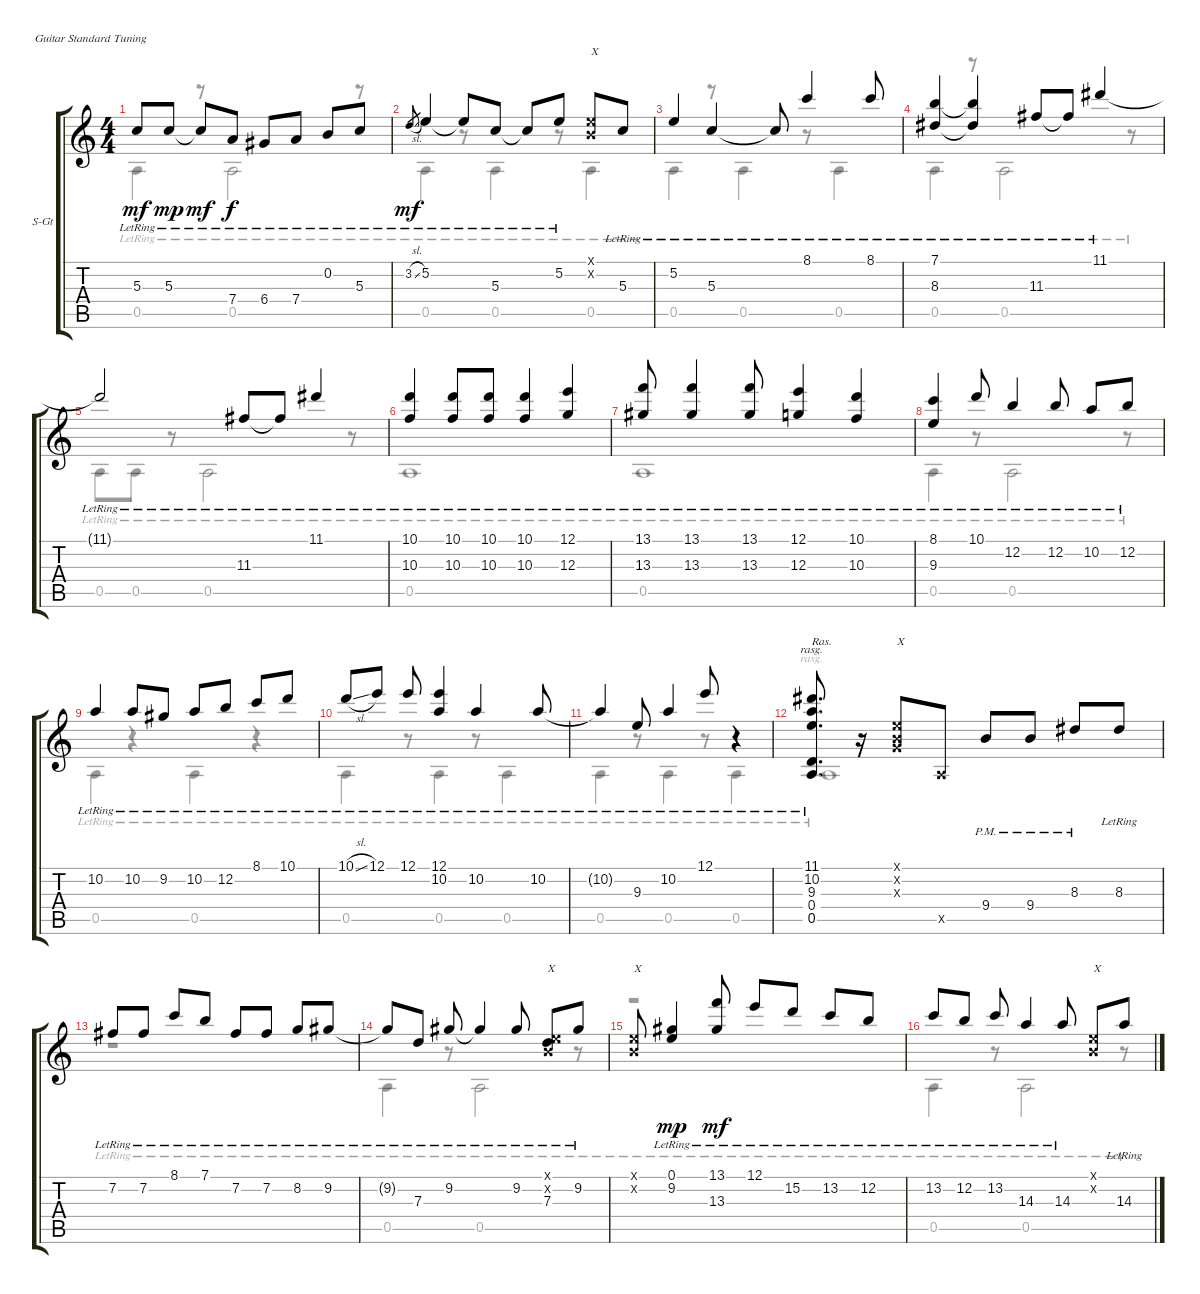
\bracketExtendMode groupsimilarinstruments
\firstSystemTrackNameOrientation horizontal
\otherSystemsTrackNameOrientation horizontal
\track ("Your Guitar" "S-Gt") {instrument acousticguitarsteel}
\staff {score tabs}
\tuning (E4 B3 G3 D3 A2 E2)
\voice
\ts (4 4)
\tempo (140 hide)
\tempo (146 0.375 hide)
\clef g2
\ks c
5.3{lr t}.8{dy mf} 5.3{lr}.8{dy mp} 5.3{lr t}.8{dy mf} 7.4{lr}.8{dy f} 6.4{lr}.8 7.4{lr}.8 0.2{lr}.8 5.3{lr}.8 |
3.2{sl lr}.8{gr dy mf} 5.2{lr}.4 5.2{lr t}.8 5.3{lr}.8 5.3{lr t}.8 5.2{lr}.8 (0.1{x} 0.2{x}).8{txt "X"} 5.3{lr}.8 |
5.2{lr}.4 5.3{lr}.4 5.3{lr t}.8 8.1{lr}.4 8.1{lr}.8 |
(7.1{lr} 8.3{lr}).4 (7.1{lr t} 8.3{lr t}).4 11.3{lr}.8 11.3{lr t}.8 11.1{lr}.4 |
11.1{lr t}.2 11.3{lr}.8 11.3{lr t}.8 11.1{lr}.4 |
(10.1{lr} 10.3{lr}).4 (10.1{lr} 10.3{lr}).8 (10.1{lr} 10.3{lr}).8 (10.1{lr} 10.3{lr}).4 (12.1{lr} 12.3{lr}).4 |
(13.1{lr} 13.3{lr}).8 (13.1{lr} 13.3{lr}).4 (13.1{lr} 13.3{lr}).8 (12.1{lr} 12.3{lr}).4 (10.1{lr} 10.3{lr}).4 |
(8.1{lr} 9.3{lr}).4 10.1{lr}.8 12.2{lr}.4 12.2{lr}.8 10.2{lr}.8 12.2{lr}.8 |
10.2{lr}.4 10.2{lr}.8 9.2{lr}.8 10.2{lr}.8 12.2{lr}.8 8.1{lr}.8 10.1{lr}.8 |
10.1{sl lr}.8 12.1{lr}.8 12.1{lr}.8 (12.1{lr} 10.2{lr}).4 10.2{lr}.4 10.2{lr}.8 |
10.2{lr t}.4 9.3{lr}.8 10.2{lr}.4 12.1{lr}.8 r.4 |
\tempo (155 hide)
(11.1{lr} 10.2{lr} 9.3{lr} 0.4{lr} 0.5{lr}).8{d rasg amianapaest txt "Ras."} r.16 (0.1{x} 0.2{x} 0.3{x}).8{txt "X"} 0.5{x}.8 9.4{pm}.8 9.4{pm}.8 8.3{pm}.8 8.3{lr}.8 |
7.2{lr}.8 7.2{lr}.8 8.1{lr}.8 7.1{lr}.8 7.2{lr}.8 7.2{lr}.8 8.2{lr}.8 9.2{lr}.8 |
9.2{lr t}.8 7.3{lr}.8 9.2{lr}.8 9.2{lr t}.4 9.2{lr}.8 (0.1{x} 0.2{x} 7.3{lr}).8{txt "X"} 9.2{lr}.8 |
(0.1{x} 0.2{x}).8{txt "X"} (0.1{lr} 9.2{lr}).4{dy mp} (13.1{lr} 13.3{lr}).8{dy mf} 12.1{lr}.8 15.2{lr}.8 13.2{lr}.8 12.2{lr}.8 |
13.2{lr}.8 12.2{lr}.8 13.2{lr}.8 14.3{lr}.4 14.3{lr}.8 (0.1{x} 0.2{x}).8{txt "X"} 14.3{lr}.8
\voice
\clef g2
\ottava regular
\simile none
\ks c
0.5{lr}.4{dy mf} r.8 0.5{lr}.2 r.8 |
0.5{lr}.4 r.8 0.5{lr}.4 r.8 0.5{lr}.4 |
0.5{lr}.4 r.8 0.5{lr}.4 r.8 0.5{lr}.4 |
0.5{lr}.4 r.8 0.5{lr}.2 r.8 |
0.5{lr}.8 0.5{lr}.8 r.8 0.5{lr}.2 r.8 |
0.5{lr}.1 |
0.5{lr}.1 |
0.5{lr}.4 r.8 0.5{lr}.2 r.8 |
0.5{lr}.4 r.4 0.5{lr}.4 r.4 |
0.5{lr}.4 r.8 0.5{lr}.4 r.8 0.5{lr}.4 |
0.5{lr}.4 r.8 0.5{lr}.4 r.8 0.5{lr}.4 |
0.5{lr}.1{rasg amianapaest} |
r.1 |
0.5{lr}.4 r.8 0.5{lr}.2 r.8 |
r.1 |
0.5{lr}.4 r.8 0.5{lr}.2 r.8
